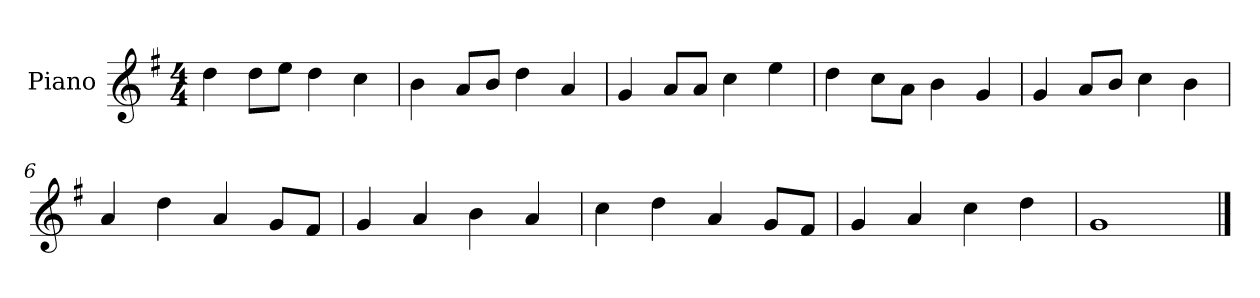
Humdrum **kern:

**kern
*part1
*staff1
*I"Piano
*I'P-no
*clefG2
*k[f#]
*M4/4
*MM90
=1
4dd\
8dd\L
8ee\J
4dd\
4cc\
=2
4b\
8a/L
8b/J
4dd\
4a/
=3
4g/
8a/L
8a/J
4cc\
4ee\
=4
4dd\
8cc\L
8a\J
4b\
4g/
=5
4g/
8a/L
8b/J
4cc\
4b\
=6
4a/
4dd\
4a/
8g/L
8f#/J
=7
4g/
4a/
4b\
4a/
!!LO:LB:g=z
=8
4cc\
4dd\
4a/
8g/L
8f#/J
=9
4g/
4a/
4cc\
4dd\
=10
1g
==
*-
